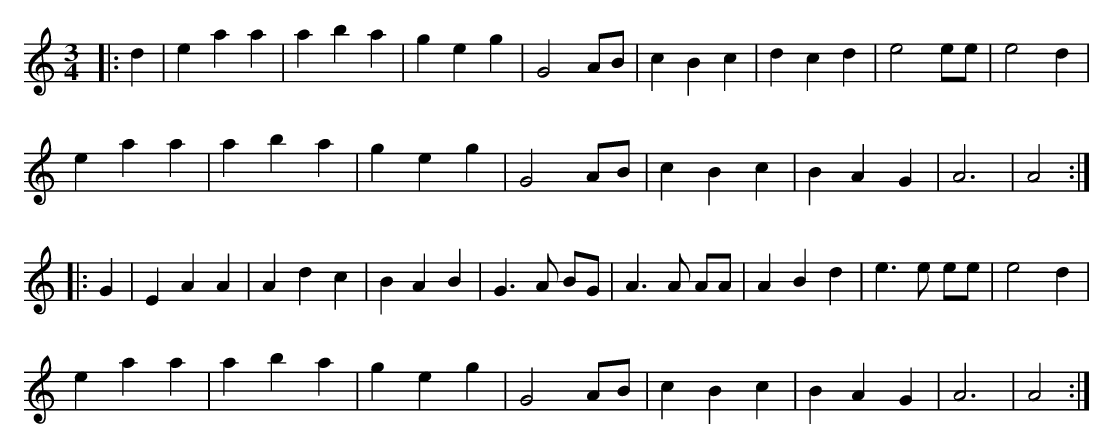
X:1
M:3/4
K:Amin
|:d2|e2 a2 a2|a2 b2 a2|g2 e2 g2|G4 AB|c2 B2 c2|d2 c2 d2|e4 ee|e4 d2|
e2 a2 a2|a2 b2 a2|g2 e2 g2|G4 AB|c2 B2 c2|B2 A2 G2|A6|A4:|
|:G2|E2 A2 A2|A2 d2 c2|B2 A2 B2|G3 A BG|A3 A AA|A2 B2 d2|e3 e ee|e4 d2|
e2 a2 a2|a2 b2 a2|g2 e2 g2|G4 AB|c2 B2 c2|B2 A2 G2|A6|A4:|
